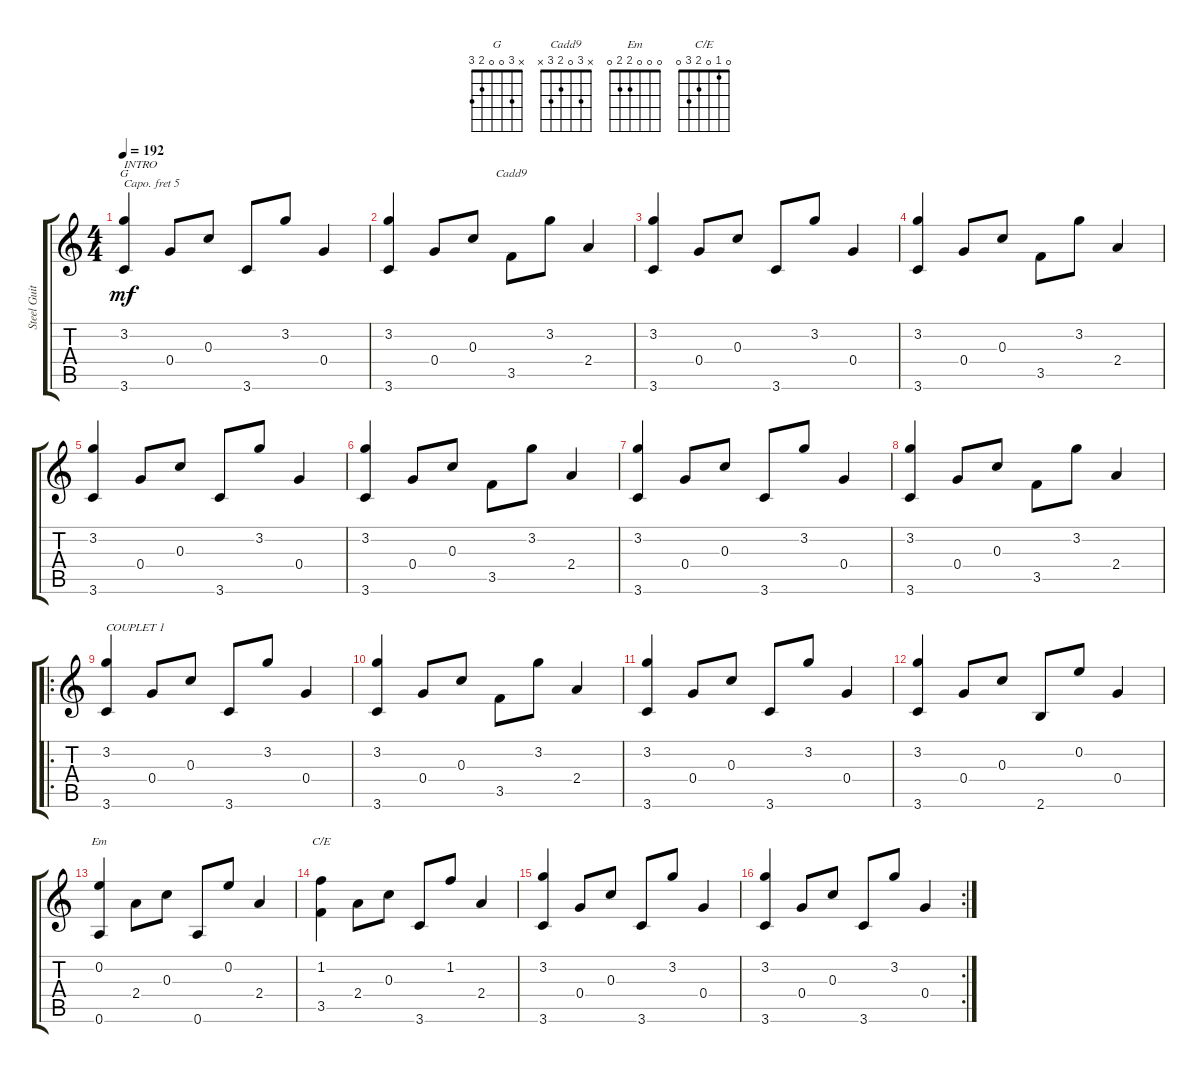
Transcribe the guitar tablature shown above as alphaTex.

\track ("Steel Guitar" "Steel Guit") {instrument acousticguitarsteel}
\staff {score tabs}
\capo 5
\tuning (E4 B3 G3 D3 A2 E2) {hide}
\chord ("G" x 3 0 0 2 3)
\chord ("Cadd9" x 3 0 2 3 x)
\chord ("Em" 0 0 0 2 2 0)
\chord ("C/E" 0 1 0 2 3 0)
\ts (4 4)
\tempo 192
\clef g2
\ks c
(3.2 3.6).4{ch "G" txt "INTRO" dy mf instrument acousticguitarsteel} 0.4.8 0.3.8 3.6.8 3.2.8 0.4.4 |
(3.2 3.6).4 0.4.8 0.3.8 3.5.8{ch "Cadd9"} 3.2.8 2.4.4 |
(3.2 3.6).4 0.4.8 0.3.8 3.6.8 3.2.8 0.4.4 |
(3.2 3.6).4 0.4.8 0.3.8 3.5.8 3.2.8 2.4.4 |
(3.2 3.6).4 0.4.8 0.3.8 3.6.8 3.2.8 0.4.4 |
(3.2 3.6).4 0.4.8 0.3.8 3.5.8 3.2.8 2.4.4 |
(3.2 3.6).4 0.4.8 0.3.8 3.6.8 3.2.8 0.4.4 |
(3.2 3.6).4 0.4.8 0.3.8 3.5.8 3.2.8 2.4.4 |
\ro
(3.2 3.6).4{txt "COUPLET 1"} 0.4.8 0.3.8 3.6.8 3.2.8 0.4.4 |
(3.2 3.6).4 0.4.8 0.3.8 3.5.8 3.2.8 2.4.4 |
(3.2 3.6).4 0.4.8 0.3.8 3.6.8 3.2.8 0.4.4 |
(3.2 3.6).4 0.4.8 0.3.8 2.6.8 0.2.8 0.4.4 |
(0.2 0.6).4{ch "Em"} 2.4.8 0.3.8 0.6.8 0.2.8 2.4.4 |
(1.2 3.5).4{ch "C/E"} 2.4.8 0.3.8 3.6.8 1.2.8 2.4.4 |
(3.2 3.6).4 0.4.8 0.3.8 3.6.8 3.2.8 0.4.4 |
\rc 2
(3.2 3.6).4 0.4.8 0.3.8 3.6.8 3.2.8 0.4.4
